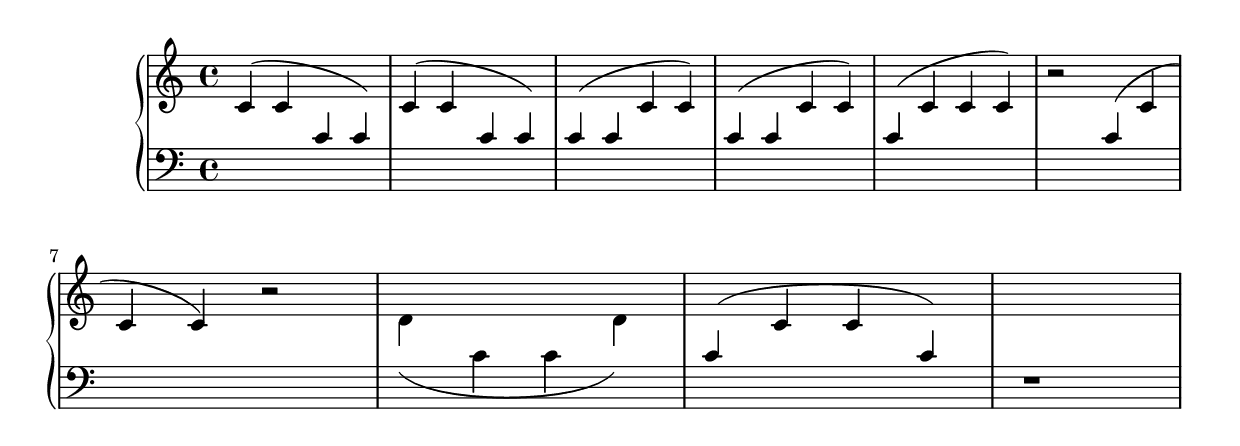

\version "2.1.36"
\header{
texidoc="
Slurs behave decently when broken across a linebreak.
"
}

	
\score{
	\context PianoStaff <<
	\context Staff=one \notes\relative c'{
		\stemUp \slurUp
		 c4( c \change Staff=two c  c) |
		\change Staff=one
		\stemUp \slurUp
		 c4( c \change Staff=two c  c) |
		\stemUp \slurUp
		 c4( c \change Staff=one c  c) |
		\change Staff=two
		\stemUp \slurUp
		 c4( c \change Staff=one c  c) |
		\change Staff=two
		\stemUp \slurUp
		 c4( \change Staff=one c c  c) |
		r2
		\change Staff=two
		\stemUp \slurUp
		 c4( \change Staff=one c
		   \break
		c  c)
		r2
%		\stemDown \slurDown
%		 c4( \change Staff=two c c \change Staff=one  c)
		\stemDown \slurDown
		 d4( \change Staff=two c c \change Staff=one  d)
		\change Staff=two
		\stemUp \slurUp
		 c4( \change Staff=one c c \change Staff=two  c)
		r1
	}
	\context Staff=two \notes\relative c'{
		\clef bass
		s1 s1 s1 s1 s1 s1 s1 s1 s1 s1
	}
	>>
}



